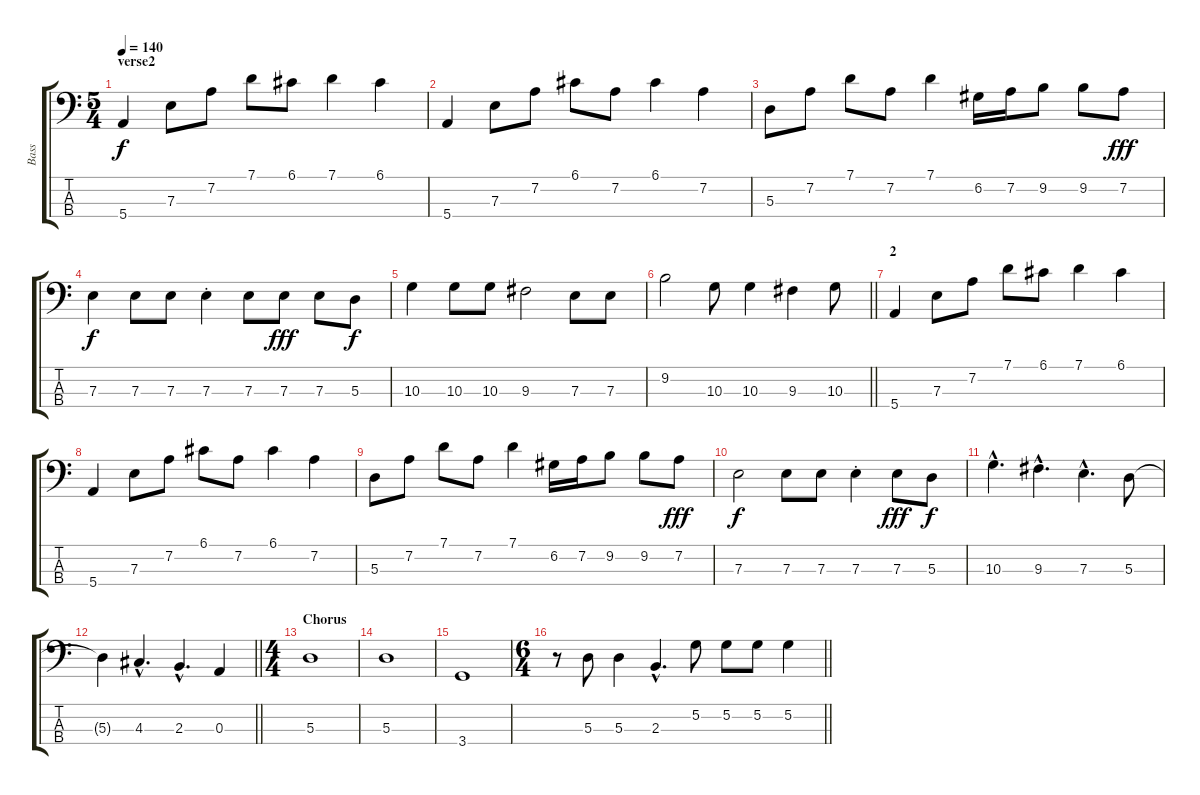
\track ("Bass" "Bass") {instrument electricbassfinger}
\staff {score tabs}
\tuning (G2 D2 A1 E1) {hide}
\ts (5 4)
\section ("" "verse2")
\tempo 140
\clef f4
\ks c
5.4.4{dy f} 7.3.8 7.2.8 7.1.8 6.1.8 7.1.4 6.1.4 |
5.4.4 7.3.8 7.2.8 6.1.8 7.2.8 6.1.4 7.2.4 |
5.3.8 7.2.8 7.1.8 7.2.8 7.1.4 6.2.16 7.2.16 9.2.8 9.2.8 7.2.8{dy fff} |
7.3.4{dy f} 7.3.8 7.3.8 7.3{st}.4 7.3.8 7.3.8{dy fff} 7.3.8 5.3.8{dy f} |
10.3.4 10.3.8 10.3.8 9.3.2 7.3.8 7.3.8 |
\barLineRight lightlight
9.2.2 10.3.8 10.3.4 9.3.4 10.3.8 |
\section ("" "2")
5.4.4 7.3.8 7.2.8 7.1.8 6.1.8 7.1.4 6.1.4 |
5.4.4 7.3.8 7.2.8 6.1.8 7.2.8 6.1.4 7.2.4 |
5.3.8 7.2.8 7.1.8 7.2.8 7.1.4 6.2.16 7.2.16 9.2.8 9.2.8 7.2.8{dy fff} |
7.3.2{dy f} 7.3.8 7.3.8 7.3{st}.4 7.3.8{dy fff} 5.3.8{dy f} |
10.3{hac}.4{d} 9.3{hac}.4{d} 7.3{hac}.4{d} 5.3.8 |
\barLineRight lightlight
5.3{t}.4 4.3{hac}.4{d} 2.3{hac}.4{d} 0.3.4 |
\ts (4 4)
\section ("" "Chorus")
5.3.1 |
5.3.1 |
3.4.1 |
\ts (6 4)
\barLineRight lightlight
r.8 5.3.8 5.3.4 2.3{hac}.4{d} 5.2.8 5.2.8 5.2.8 5.2.4
